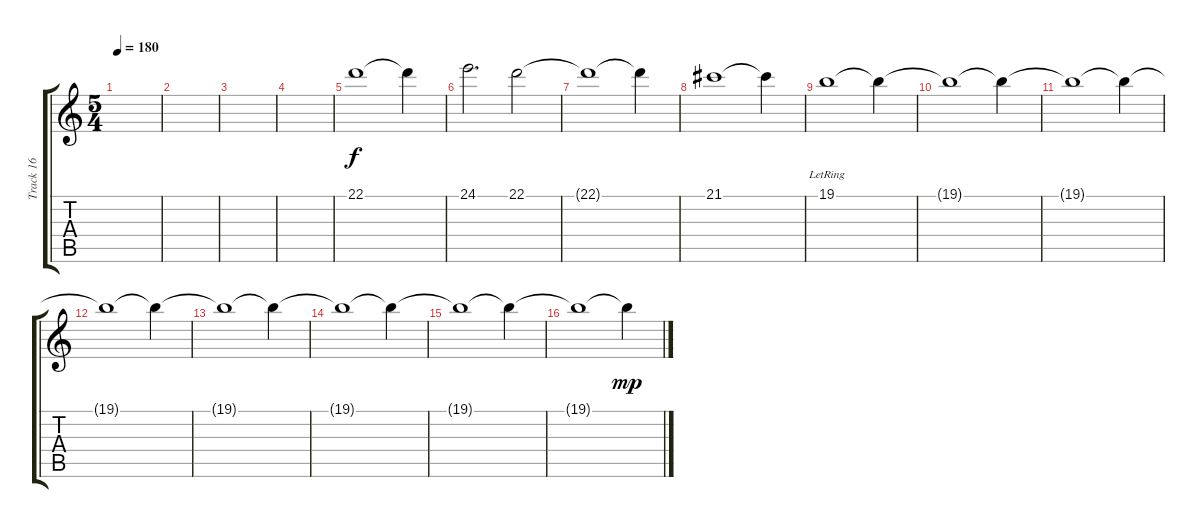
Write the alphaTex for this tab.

\track ("Track 16" "Track 16") {instrument churchorgan}
\staff {score tabs}
\tuning (E4 B3 G3 D3 A2 E2) {hide}
\ts (5 4)
\tempo 180
\clef g2
\ks c
|
|
|
|
22.1.1 22.1{t}.4 |
24.1.2{d} 22.1.2 |
22.1{t}.1 22.1{t}.4 |
21.1.1 21.1{t}.4 |
19.1{lr}.1 19.1{t}.4 |
19.1{t}.1 19.1{t}.4 |
19.1{t}.1 19.1{t}.4 |
19.1{t}.1 19.1{t}.4 |
19.1{t}.1 19.1{t}.4 |
19.1{t}.1 19.1{t}.4{dy f} |
19.1{t}.1 19.1{t}.4 |
19.1{t}.1 19.1{t}.4{dy mp}
